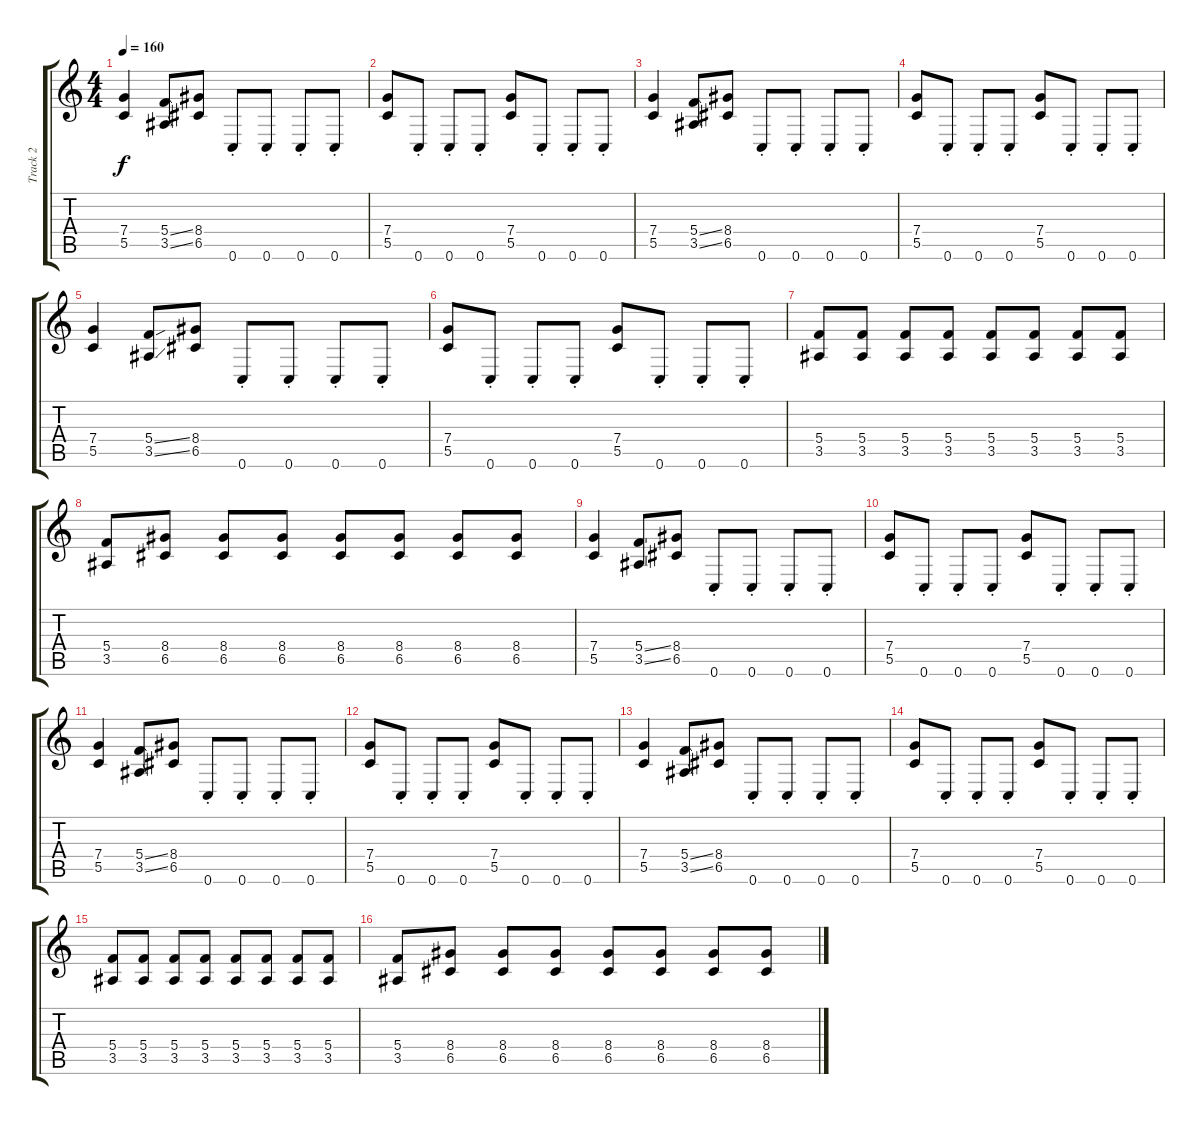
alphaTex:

\track ("Track 2" "Track 2") {instrument distortionguitar}
\staff {score tabs}
\tuning (D4 A3 F3 C3 G2 C2) {hide}
\ts (4 4)
\tempo 160
\clef g2
\ks c
(7.4 5.5).4{dy f} (5.4{ss} 3.5{ss}).8 (8.4 6.5).8 0.6{st}.8 0.6{st}.8 0.6{st}.8 0.6{st}.8 |
(7.4 5.5).8 0.6{st}.8 0.6{st}.8 0.6{st}.8 (7.4 5.5).8 0.6{st}.8 0.6{st}.8 0.6{st}.8 |
(7.4 5.5).4 (5.4{ss} 3.5{ss}).8 (8.4 6.5).8 0.6{st}.8 0.6{st}.8 0.6{st}.8 0.6{st}.8 |
(7.4 5.5).8 0.6{st}.8 0.6{st}.8 0.6{st}.8 (7.4 5.5).8 0.6{st}.8 0.6{st}.8 0.6{st}.8 |
(7.4 5.5).4 (5.4{ss} 3.5{ss}).8 (8.4 6.5).8 0.6{st}.8 0.6{st}.8 0.6{st}.8 0.6{st}.8 |
(7.4 5.5).8 0.6{st}.8 0.6{st}.8 0.6{st}.8 (7.4 5.5).8 0.6{st}.8 0.6{st}.8 0.6{st}.8 |
(5.4 3.5).8 (5.4 3.5).8 (5.4 3.5).8 (5.4 3.5).8 (5.4 3.5).8 (5.4 3.5).8 (5.4 3.5).8 (5.4 3.5).8 |
(5.4 3.5).8 (8.4 6.5).8 (8.4 6.5).8 (8.4 6.5).8 (8.4 6.5).8 (8.4 6.5).8 (8.4 6.5).8 (8.4 6.5).8 |
(7.4 5.5).4 (5.4{ss} 3.5{ss}).8 (8.4 6.5).8 0.6{st}.8 0.6{st}.8 0.6{st}.8 0.6{st}.8 |
(7.4 5.5).8 0.6{st}.8 0.6{st}.8 0.6{st}.8 (7.4 5.5).8 0.6{st}.8 0.6{st}.8 0.6{st}.8 |
(7.4 5.5).4 (5.4{ss} 3.5{ss}).8 (8.4 6.5).8 0.6{st}.8 0.6{st}.8 0.6{st}.8 0.6{st}.8 |
(7.4 5.5).8 0.6{st}.8 0.6{st}.8 0.6{st}.8 (7.4 5.5).8 0.6{st}.8 0.6{st}.8 0.6{st}.8 |
(7.4 5.5).4 (5.4{ss} 3.5{ss}).8 (8.4 6.5).8 0.6{st}.8 0.6{st}.8 0.6{st}.8 0.6{st}.8 |
(7.4 5.5).8 0.6{st}.8 0.6{st}.8 0.6{st}.8 (7.4 5.5).8 0.6{st}.8 0.6{st}.8 0.6{st}.8 |
(5.4 3.5).8 (5.4 3.5).8 (5.4 3.5).8 (5.4 3.5).8 (5.4 3.5).8 (5.4 3.5).8 (5.4 3.5).8 (5.4 3.5).8 |
(5.4 3.5).8 (8.4 6.5).8 (8.4 6.5).8 (8.4 6.5).8 (8.4 6.5).8 (8.4 6.5).8 (8.4 6.5).8 (8.4 6.5).8
